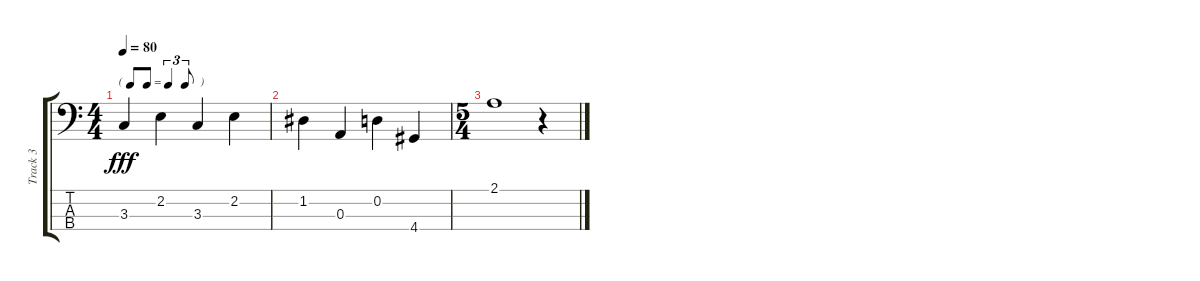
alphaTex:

\track ("Track 3" "Track 3") {instrument acousticbass}
\staff {score tabs}
\tuning (G2 D2 A1 E1) {hide}
\ts (4 4)
\tf triplet8th
\tempo 80
\clef f4
\ks c
3.3.4{dy fff} 2.2.4 3.3.4 2.2.4 |
1.2.4 0.3.4 0.2.4 4.4.4 |
\ts (5 4)
2.1.1 r.4
